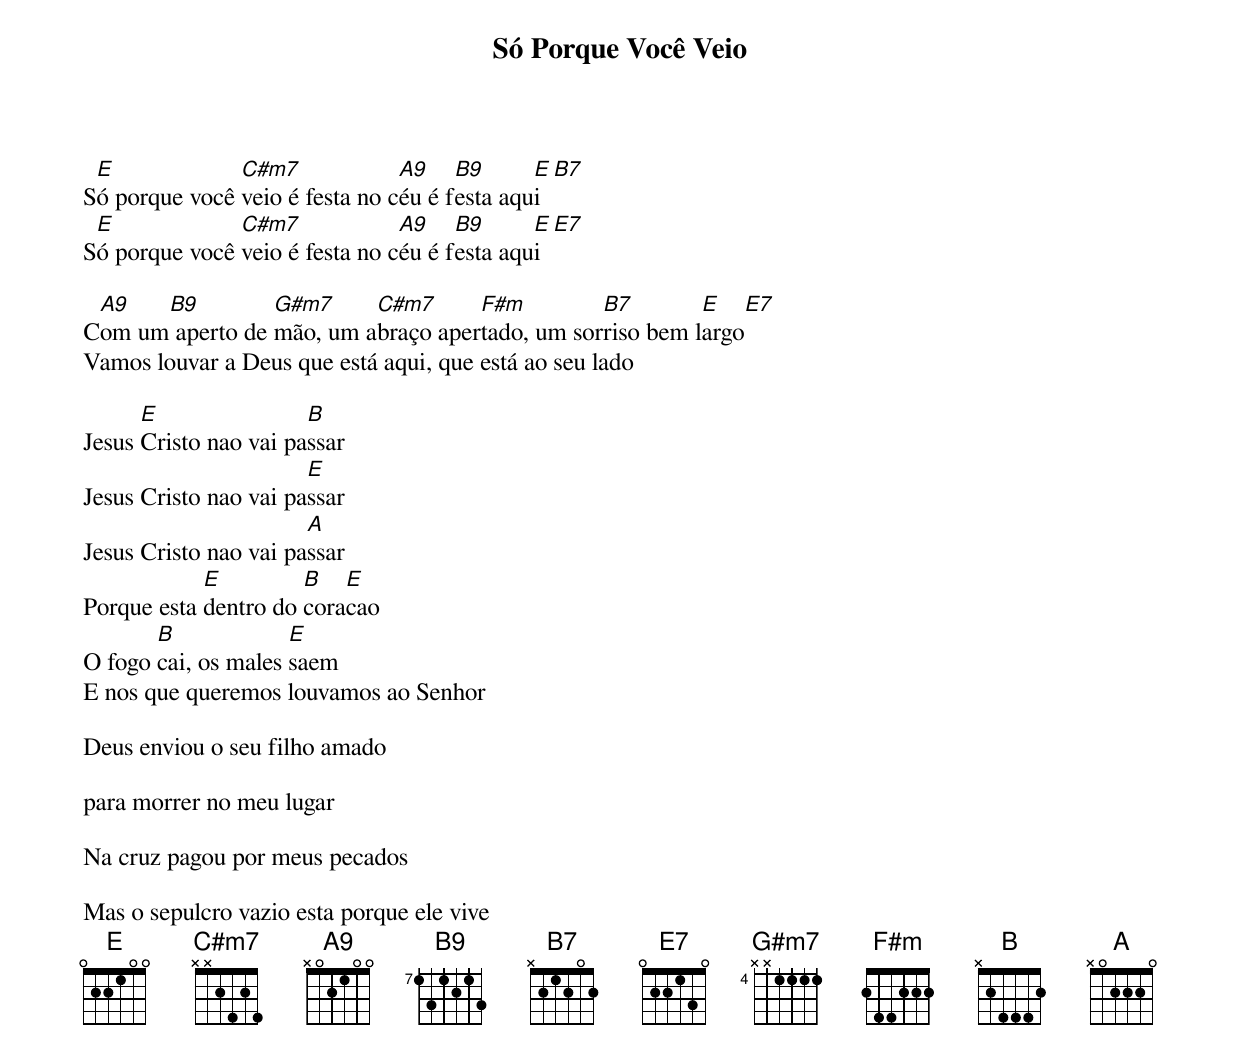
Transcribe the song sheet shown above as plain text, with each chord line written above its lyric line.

Só Porque Você Veio

 E             C#m7             A9    B9      E  B7
Só porque você veio é festa no céu é festa aqui
 E             C#m7             A9    B9      E  E7
Só porque você veio é festa no céu é festa aqui

 A9   B9         G#m7     C#m7      F#m         B7        E    E7
Com um aperto de mão, um abraço apertado, um sorriso bem largo
Vamos louvar a Deus que está aqui, que está ao seu lado

      E                B
Jesus Cristo nao vai passar
                       E
Jesus Cristo nao vai passar
                       A
Jesus Cristo nao vai passar
            E         B   E
Porque esta dentro do coracao
       B             E
O fogo cai, os males saem
E nos que queremos louvamos ao Senhor

Deus enviou o seu filho amado

para morrer no meu lugar

Na cruz pagou por meus pecados

Mas o sepulcro vazio esta porque ele vive
